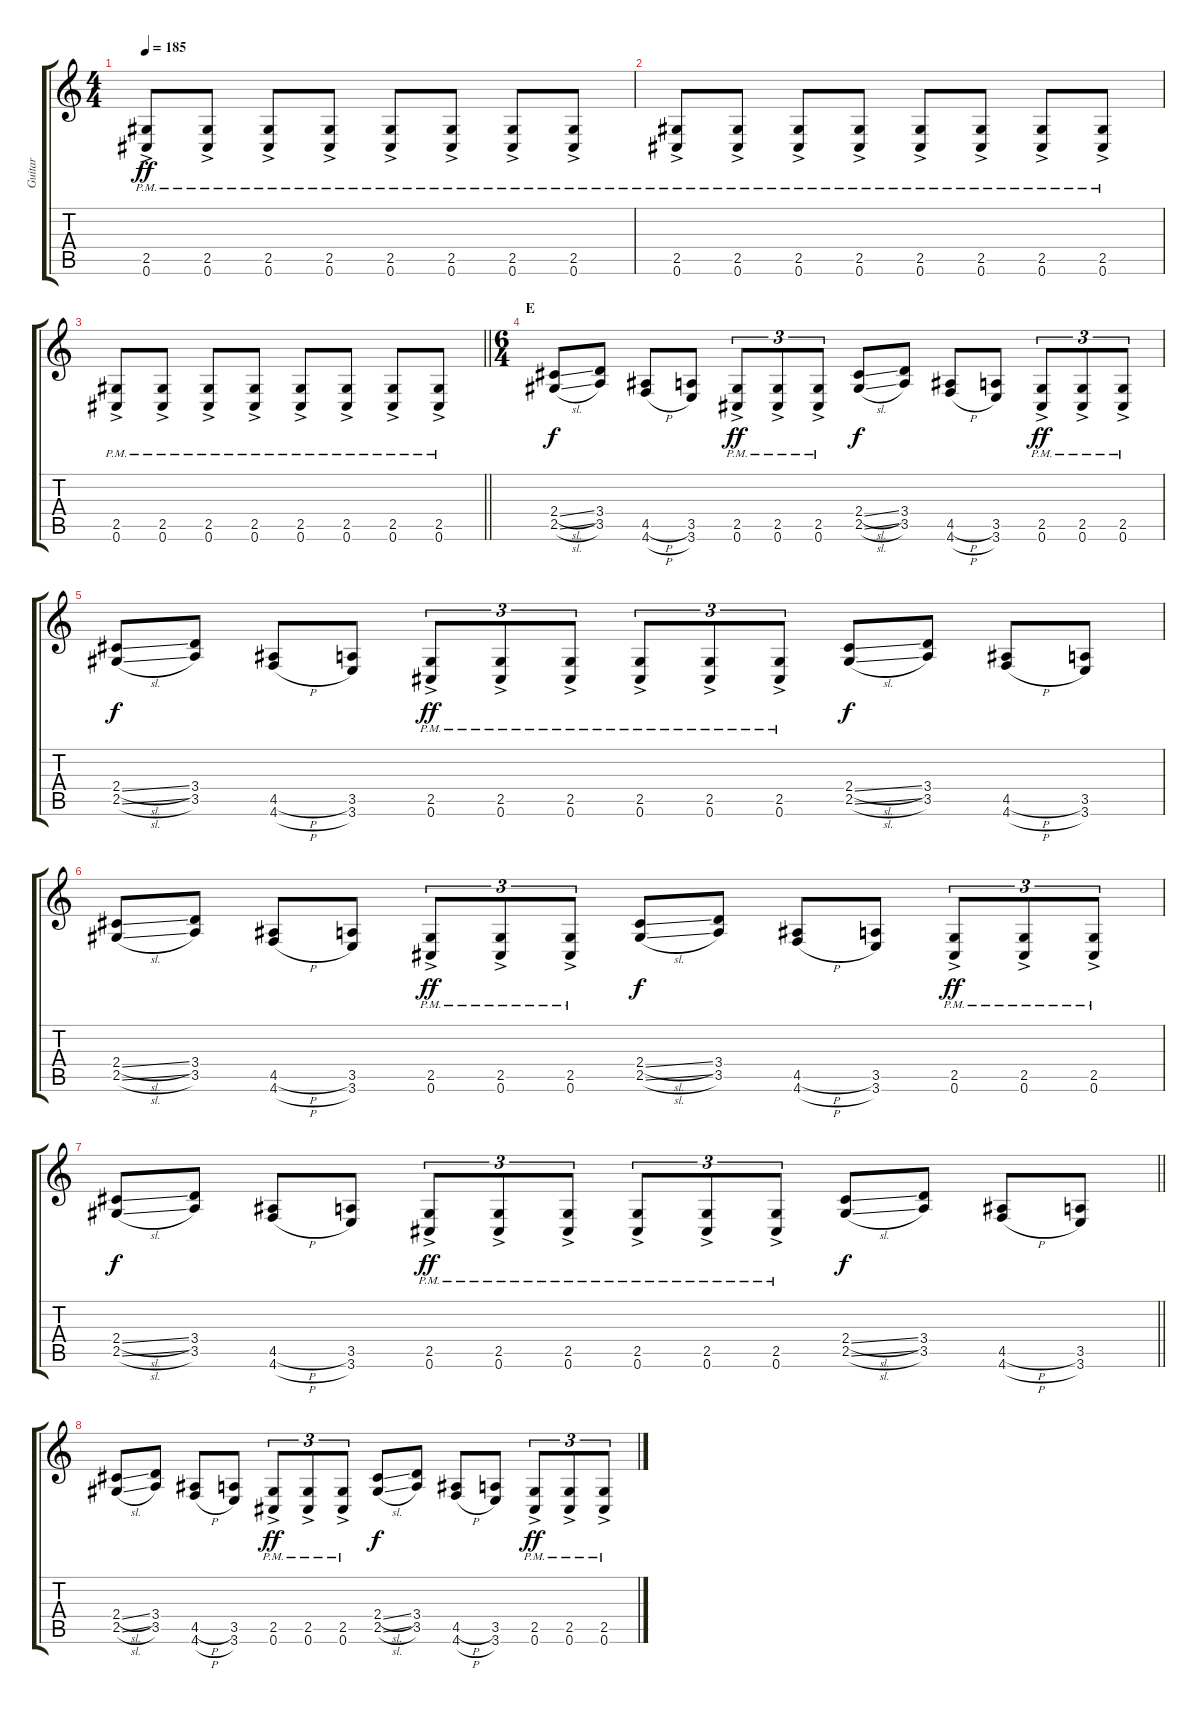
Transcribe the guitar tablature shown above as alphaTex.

\track ("Guitar" "Guitar") {instrument distortionguitar}
\staff {score tabs}
\tuning (Db4 Ab3 E3 B2 Gb2 Db2) {hide}
\ts (4 4)
\tempo 185
\clef g2
\ks c
(2.5{ac pm} 0.6{ac pm}).8{dy ff} (2.5{ac pm} 0.6{ac pm}).8 (2.5{ac pm} 0.6{ac pm}).8 (2.5{ac pm} 0.6{ac pm}).8 (2.5{ac pm} 0.6{ac pm}).8 (2.5{ac pm} 0.6{ac pm}).8 (2.5{ac pm} 0.6{ac pm}).8 (2.5{ac pm} 0.6{ac pm}).8 |
(2.5{ac pm} 0.6{ac pm}).8 (2.5{ac pm} 0.6{ac pm}).8 (2.5{ac pm} 0.6{ac pm}).8 (2.5{ac pm} 0.6{ac pm}).8 (2.5{ac pm} 0.6{ac pm}).8 (2.5{ac pm} 0.6{ac pm}).8 (2.5{ac pm} 0.6{ac pm}).8 (2.5{ac pm} 0.6{ac pm}).8 |
\barLineRight lightlight
(2.5{ac pm} 0.6{ac pm}).8 (2.5{ac pm} 0.6{ac pm}).8 (2.5{ac pm} 0.6{ac pm}).8 (2.5{ac pm} 0.6{ac pm}).8 (2.5{ac pm} 0.6{ac pm}).8 (2.5{ac pm} 0.6{ac pm}).8 (2.5{ac pm} 0.6{ac pm}).8 (2.5{ac pm} 0.6{ac pm}).8 |
\ts (6 4)
\section ("" "E")
(2.4{sl} 2.5{sl}).8{dy f} (3.4 3.5).8 (4.5{h} 4.6{h}).8 (3.5 3.6).8 (2.5{ac pm} 0.6{ac pm}).8{tu (3 2) dy ff} (2.5{ac pm} 0.6{ac pm}).8{tu (3 2)} (2.5{ac pm} 0.6{ac pm}).8{tu (3 2)} (2.4{sl} 2.5{sl}).8{dy f} (3.4 3.5).8 (4.5{h} 4.6{h}).8 (3.5 3.6).8 (2.5{ac pm} 0.6{ac pm}).8{tu (3 2) dy ff} (2.5{ac pm} 0.6{ac pm}).8{tu (3 2)} (2.5{ac pm} 0.6{ac pm}).8{tu (3 2)} |
(2.4{sl} 2.5{sl}).8{dy f} (3.4 3.5).8 (4.5{h} 4.6{h}).8 (3.5 3.6).8 (2.5{ac pm} 0.6{ac pm}).8{tu (3 2) dy ff} (2.5{ac pm} 0.6{ac pm}).8{tu (3 2)} (2.5{ac pm} 0.6{ac pm}).8{tu (3 2)} (2.5{ac pm} 0.6{ac pm}).8{tu (3 2)} (2.5{ac pm} 0.6{ac pm}).8{tu (3 2)} (2.5{ac pm} 0.6{ac pm}).8{tu (3 2)} (2.4{sl} 2.5{sl}).8{dy f} (3.4 3.5).8 (4.5{h} 4.6{h}).8 (3.5 3.6).8 |
(2.4{sl} 2.5{sl}).8 (3.4 3.5).8 (4.5{h} 4.6{h}).8 (3.5 3.6).8 (2.5{ac pm} 0.6{ac pm}).8{tu (3 2) dy ff} (2.5{ac pm} 0.6{ac pm}).8{tu (3 2)} (2.5{ac pm} 0.6{ac pm}).8{tu (3 2)} (2.4{sl} 2.5{sl}).8{dy f} (3.4 3.5).8 (4.5{h} 4.6{h}).8 (3.5 3.6).8 (2.5{ac pm} 0.6{ac pm}).8{tu (3 2) dy ff} (2.5{ac pm} 0.6{ac pm}).8{tu (3 2)} (2.5{ac pm} 0.6{ac pm}).8{tu (3 2)} |
\barLineRight lightlight
(2.4{sl} 2.5{sl}).8{dy f} (3.4 3.5).8 (4.5{h} 4.6{h}).8 (3.5 3.6).8 (2.5{ac pm} 0.6{ac pm}).8{tu (3 2) dy ff} (2.5{ac pm} 0.6{ac pm}).8{tu (3 2)} (2.5{ac pm} 0.6{ac pm}).8{tu (3 2)} (2.5{ac pm} 0.6{ac pm}).8{tu (3 2)} (2.5{ac pm} 0.6{ac pm}).8{tu (3 2)} (2.5{ac pm} 0.6{ac pm}).8{tu (3 2)} (2.4{sl} 2.5{sl}).8{dy f} (3.4 3.5).8 (4.5{h} 4.6{h}).8 (3.5 3.6).8 |
\section ("" "")
(2.4{sl} 2.5{sl}).8 (3.4 3.5).8 (4.5{h} 4.6{h}).8 (3.5 3.6).8 (2.5{ac pm} 0.6{ac pm}).8{tu (3 2) dy ff} (2.5{ac pm} 0.6{ac pm}).8{tu (3 2)} (2.5{ac pm} 0.6{ac pm}).8{tu (3 2)} (2.4{sl} 2.5{sl}).8{dy f} (3.4 3.5).8 (4.5{h} 4.6{h}).8 (3.5 3.6).8 (2.5{ac pm} 0.6{ac pm}).8{tu (3 2) dy ff} (2.5{ac pm} 0.6{ac pm}).8{tu (3 2)} (2.5{ac pm} 0.6{ac pm}).8{tu (3 2)}
